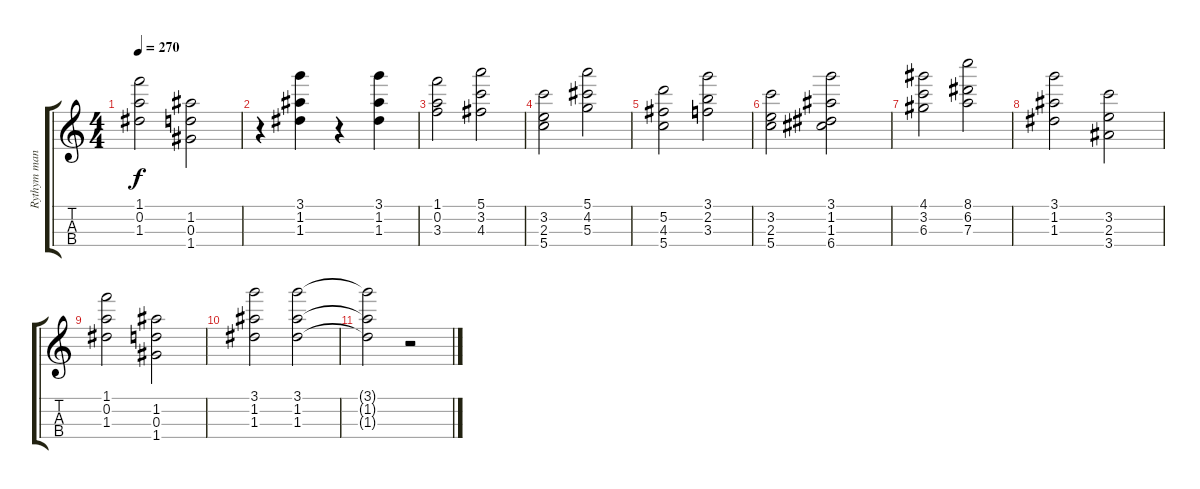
\track ("Rythym mandolin" "Rythym man") {instrument banjo}
\staff {score tabs}
\tuning (E5 A4 D4 G3) {hide}
\displaytranspose 12
\ts (4 4)
\tempo 270
\clef g2
\ks c
(1.1 0.2 1.3).2{dy f} (1.2 0.3 1.4).2 |
r.4 (3.1 1.2 1.3).4 r.4 (3.1 1.2 1.3).4 |
(1.1 0.2 3.3).2 (5.1 3.2 4.3).2 |
(3.2 2.3 5.4).2 (5.1 4.2 5.3).2 |
(5.2 4.3 5.4).2 (3.1 2.2 3.3).2 |
(3.2 2.3 5.4).2 (3.1 1.2 1.3 6.4).2 |
(4.1 3.2 6.3).2 (8.1 6.2 7.3).2 |
(3.1 1.2 1.3).2 (3.2 2.3 3.4).2 |
(1.1 0.2 1.3).2 (1.2 0.3 1.4).2 |
(3.1 1.2 1.3).2 (3.1 1.2 1.3).2 |
(3.1{t} 1.2{t} 1.3{t}).2 r.2
